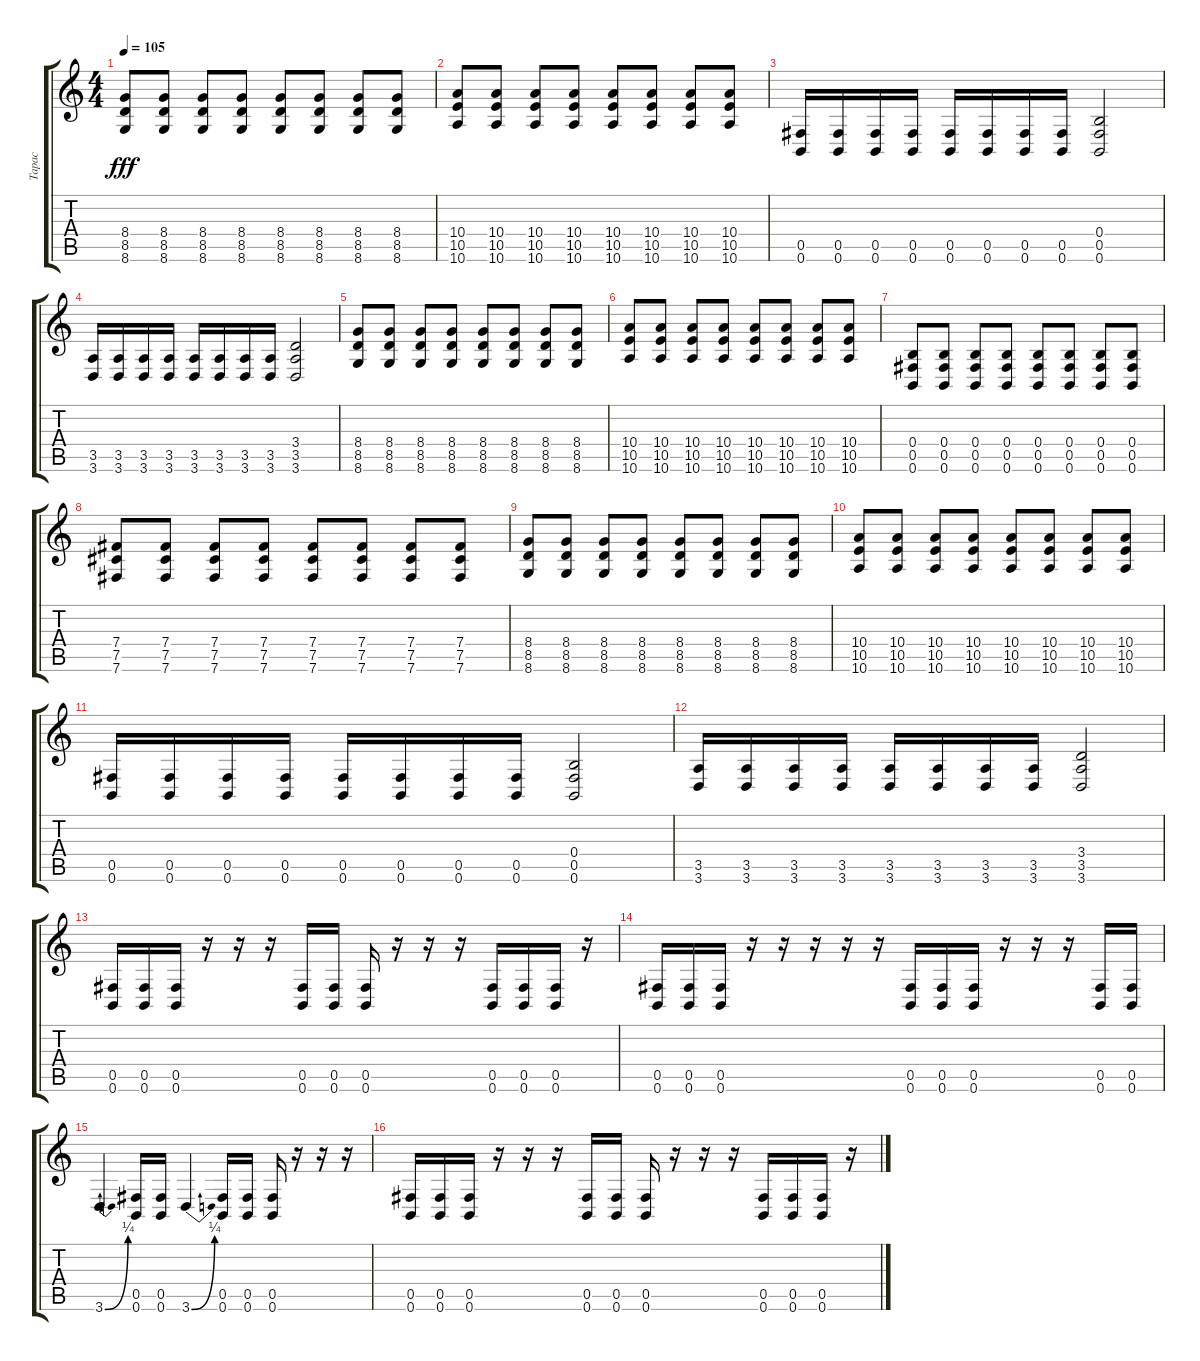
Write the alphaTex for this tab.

\track ("Тарас" "Тарас") {instrument distortionguitar}
\staff {score tabs}
\tuning (Db4 Ab3 E3 B2 Gb2 B1) {hide}
\ts (4 4)
\tempo 105
\clef g2
\ks c
(8.4 8.5 8.6).8{dy fff} (8.4 8.5 8.6).8 (8.4 8.5 8.6).8 (8.4 8.5 8.6).8 (8.4 8.5 8.6).8 (8.4 8.5 8.6).8 (8.4 8.5 8.6).8 (8.4 8.5 8.6).8 |
(10.4 10.5 10.6).8 (10.4 10.5 10.6).8 (10.4 10.5 10.6).8 (10.4 10.5 10.6).8 (10.4 10.5 10.6).8 (10.4 10.5 10.6).8 (10.4 10.5 10.6).8 (10.4 10.5 10.6).8 |
(0.5 0.6).16 (0.5 0.6).16 (0.5 0.6).16 (0.5 0.6).16 (0.5 0.6).16 (0.5 0.6).16 (0.5 0.6).16 (0.5 0.6).16 (0.4 0.5 0.6).2 |
(3.5 3.6).16 (3.5 3.6).16 (3.5 3.6).16 (3.5 3.6).16 (3.5 3.6).16 (3.5 3.6).16 (3.5 3.6).16 (3.5 3.6).16 (3.4 3.5 3.6).2 |
(8.4 8.5 8.6).8 (8.4 8.5 8.6).8 (8.4 8.5 8.6).8 (8.4 8.5 8.6).8 (8.4 8.5 8.6).8 (8.4 8.5 8.6).8 (8.4 8.5 8.6).8 (8.4 8.5 8.6).8 |
(10.4 10.5 10.6).8 (10.4 10.5 10.6).8 (10.4 10.5 10.6).8 (10.4 10.5 10.6).8 (10.4 10.5 10.6).8 (10.4 10.5 10.6).8 (10.4 10.5 10.6).8 (10.4 10.5 10.6).8 |
(0.4 0.5 0.6).8 (0.4 0.5 0.6).8 (0.4 0.5 0.6).8 (0.4 0.5 0.6).8 (0.4 0.5 0.6).8 (0.4 0.5 0.6).8 (0.4 0.5 0.6).8 (0.4 0.5 0.6).8 |
(7.4 7.5 7.6).8 (7.4 7.5 7.6).8 (7.4 7.5 7.6).8 (7.4 7.5 7.6).8 (7.4 7.5 7.6).8 (7.4 7.5 7.6).8 (7.4 7.5 7.6).8 (7.4 7.5 7.6).8 |
(8.4 8.5 8.6).8 (8.4 8.5 8.6).8 (8.4 8.5 8.6).8 (8.4 8.5 8.6).8 (8.4 8.5 8.6).8 (8.4 8.5 8.6).8 (8.4 8.5 8.6).8 (8.4 8.5 8.6).8 |
(10.4 10.5 10.6).8 (10.4 10.5 10.6).8 (10.4 10.5 10.6).8 (10.4 10.5 10.6).8 (10.4 10.5 10.6).8 (10.4 10.5 10.6).8 (10.4 10.5 10.6).8 (10.4 10.5 10.6).8 |
(0.5 0.6).16 (0.5 0.6).16 (0.5 0.6).16 (0.5 0.6).16 (0.5 0.6).16 (0.5 0.6).16 (0.5 0.6).16 (0.5 0.6).16 (0.4 0.5 0.6).2 |
(3.5 3.6).16 (3.5 3.6).16 (3.5 3.6).16 (3.5 3.6).16 (3.5 3.6).16 (3.5 3.6).16 (3.5 3.6).16 (3.5 3.6).16 (3.4 3.5 3.6).2 |
(0.5 0.6).16 (0.5 0.6).16 (0.5 0.6).16 r.16 r.16 r.16 (0.5 0.6).16 (0.5 0.6).16 (0.5 0.6).16 r.16 r.16 r.16 (0.5 0.6).16 (0.5 0.6).16 (0.5 0.6).16 r.16 |
(0.5 0.6).16 (0.5 0.6).16 (0.5 0.6).16 r.16 r.16 r.16 r.16 r.16 (0.5 0.6).16 (0.5 0.6).16 (0.5 0.6).16 r.16 r.16 r.16 (0.5 0.6).16 (0.5 0.6).16 |
3.6{be (bend 0 0 60 1)}.4 (0.5 0.6).16 (0.5 0.6).16 3.6{be (bend 0 0 60 1)}.4 (0.5 0.6).16 (0.5 0.6).16 (0.5 0.6).16 r.16 r.16 r.16 |
(0.5 0.6).16 (0.5 0.6).16 (0.5 0.6).16 r.16 r.16 r.16 (0.5 0.6).16 (0.5 0.6).16 (0.5 0.6).16 r.16 r.16 r.16 (0.5 0.6).16 (0.5 0.6).16 (0.5 0.6).16 r.16
